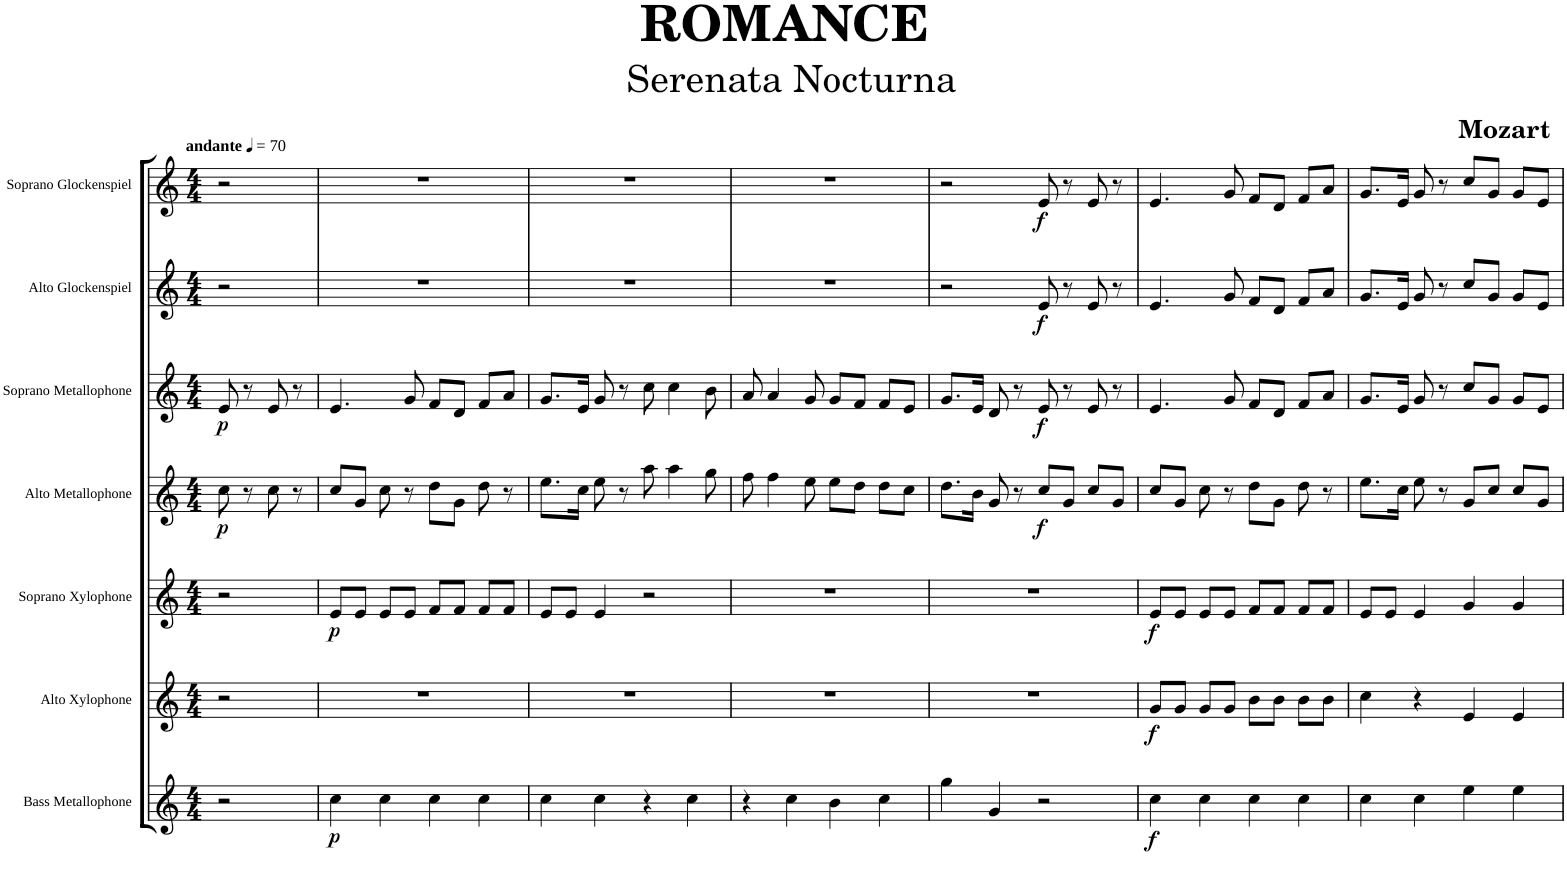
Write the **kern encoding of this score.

**kern	**dynam	**kern	**dynam	**kern	**dynam	**kern	**dynam	**kern	**dynam	**kern	**dynam	**kern	**dynam
*part7	*part7	*part6	*part6	*part5	*part5	*part4	*part4	*part3	*part3	*part2	*part2	*part1	*part1
*staff7	*staff7	*staff6	*staff6	*staff5	*staff5	*staff4	*staff4	*staff3	*staff3	*staff2	*staff2	*staff1	*staff1
*I"Bass Metallophone	*	*I"Alto Xylophone	*	*I"Soprano Xylophone	*	*I"Alto Metallophone	*	*I"Soprano Metallophone	*	*I"Alto Glockenspiel	*	*I"Soprano Glockenspiel	*
*I'BM	*	*I'AX	*	*I'SX	*	*I'AM	*	*I'SM	*	*I'AG	*	*I'SG	*
*clefG2	*	*clefG2	*	*clefG2	*	*clefG2	*	*clefG2	*	*clefG2	*	*clefG2	*
*Trd7c12	*	*	*	*Trd-7c-12	*	*	*	*Trd-7c-12	*	*Trd-7c-12	*	*Trd-14c-24	*
*k[]	*	*k[]	*	*k[]	*	*k[]	*	*k[]	*	*k[]	*	*k[]	*
*M4/4	*	*M4/4	*	*M4/4	*	*M4/4	*	*M4/4	*	*M4/4	*	*M4/4	*
*MM70	*	*MM70	*	*MM70	*	*MM70	*	*MM70	*	*MM70	*	*MM70	*
=	=	=	=	=	=	=	=	=	=	=	=	=	=
!	!	!	!	!	!	!	!	!	!	!	!	!LO:TX:a:B:t=andante	!
!	!	!	!	!	!	!	!LO:DY:b	!	!LO:DY:b	!	!	!	!
2r	.	2r	.	2r	.	8cc\	p	8e/	p	2r	.	2r	.
.	.	.	.	.	.	8r	.	8r	.	.	.	.	.
.	.	.	.	.	.	8cc\	.	8e/	.	.	.	.	.
.	.	.	.	.	.	8r	.	8r	.	.	.	.	.
=1	=1	=1	=1	=1	=1	=1	=1	=1	=1	=1	=1	=1	=1
!	!LO:DY:b	!	!	!	!LO:DY:b	!	!	!	!	!	!	!	!
4cc\	p	1r	.	8e/L	p	8cc/L	.	4.e/	.	1r	.	1r	.
.	.	.	.	8e/J	.	8g/J	.	.	.	.	.	.	.
4cc\	.	.	.	8e/L	.	8cc\	.	.	.	.	.	.	.
.	.	.	.	8e/J	.	8r	.	8g/	.	.	.	.	.
4cc\	.	.	.	8f/L	.	8dd\L	.	8f/L	.	.	.	.	.
.	.	.	.	8f/J	.	8g\J	.	8d/J	.	.	.	.	.
4cc\	.	.	.	8f/L	.	8dd\	.	8f/L	.	.	.	.	.
.	.	.	.	8f/J	.	8r	.	8a/J	.	.	.	.	.
=2	=2	=2	=2	=2	=2	=2	=2	=2	=2	=2	=2	=2	=2
4cc\	.	1r	.	8e/L	.	8.ee\L	.	8.g/L	.	1r	.	1r	.
.	.	.	.	8e/J	.	.	.	.	.	.	.	.	.
.	.	.	.	.	.	16cc\Jk	.	16e/Jk	.	.	.	.	.
4cc\	.	.	.	4e/	.	8ee\	.	8g/	.	.	.	.	.
.	.	.	.	.	.	8r	.	8r	.	.	.	.	.
4r	.	.	.	2r	.	8aa\	.	8cc\	.	.	.	.	.
.	.	.	.	.	.	4aa\	.	4cc\	.	.	.	.	.
4cc\	.	.	.	.	.	.	.	.	.	.	.	.	.
.	.	.	.	.	.	8gg\	.	8b\	.	.	.	.	.
=3	=3	=3	=3	=3	=3	=3	=3	=3	=3	=3	=3	=3	=3
4r	.	1r	.	1r	.	8ff\	.	8a/	.	1r	.	1r	.
.	.	.	.	.	.	4ff\	.	4a/	.	.	.	.	.
4cc\	.	.	.	.	.	.	.	.	.	.	.	.	.
.	.	.	.	.	.	8ee\	.	8g/	.	.	.	.	.
4b\	.	.	.	.	.	8ee\L	.	8g/L	.	.	.	.	.
.	.	.	.	.	.	8dd\J	.	8f/J	.	.	.	.	.
4cc\	.	.	.	.	.	8dd\L	.	8f/L	.	.	.	.	.
.	.	.	.	.	.	8cc\J	.	8e/J	.	.	.	.	.
=4	=4	=4	=4	=4	=4	=4	=4	=4	=4	=4	=4	=4	=4
4gg\	.	1r	.	1r	.	8.dd\L	.	8.g/L	.	2r	.	2r	.
.	.	.	.	.	.	16b\Jk	.	16e/Jk	.	.	.	.	.
4g/	.	.	.	.	.	8g/	.	8d/	.	.	.	.	.
.	.	.	.	.	.	8r	.	8r	.	.	.	.	.
!	!	!	!	!	!	!	!LO:DY:b	!	!LO:DY:b	!	!LO:DY:b	!	!LO:DY:b
2r	.	.	.	.	.	8cc/L	f	8e/	f	8e/	f	8e/	f
.	.	.	.	.	.	8g/J	.	8r	.	8r	.	8r	.
.	.	.	.	.	.	8cc/L	.	8e/	.	8e/	.	8e/	.
.	.	.	.	.	.	8g/J	.	8r	.	8r	.	8r	.
=5	=5	=5	=5	=5	=5	=5	=5	=5	=5	=5	=5	=5	=5
!	!LO:DY:b	!	!LO:DY:b	!	!LO:DY:b	!	!	!	!	!	!	!	!
4cc\	f	8g/L	f	8e/L	f	8cc/L	.	4.e/	.	4.e/	.	4.e/	.
.	.	8g/J	.	8e/J	.	8g/J	.	.	.	.	.	.	.
4cc\	.	8g/L	.	8e/L	.	8cc\	.	.	.	.	.	.	.
.	.	8g/J	.	8e/J	.	8r	.	8g/	.	8g/	.	8g/	.
4cc\	.	8b\L	.	8f/L	.	8dd\L	.	8f/L	.	8f/L	.	8f/L	.
.	.	8b\J	.	8f/J	.	8g\J	.	8d/J	.	8d/J	.	8d/J	.
4cc\	.	8b\L	.	8f/L	.	8dd\	.	8f/L	.	8f/L	.	8f/L	.
.	.	8b\J	.	8f/J	.	8r	.	8a/J	.	8a/J	.	8a/J	.
=6	=6	=6	=6	=6	=6	=6	=6	=6	=6	=6	=6	=6	=6
4cc\	.	4cc\	.	8e/L	.	8.ee\L	.	8.g/L	.	8.g/L	.	8.g/L	.
.	.	.	.	8e/J	.	.	.	.	.	.	.	.	.
.	.	.	.	.	.	16cc\Jk	.	16e/Jk	.	16e/Jk	.	16e/Jk	.
4cc\	.	4r	.	4e/	.	8ee\	.	8g/	.	8g/	.	8g/	.
.	.	.	.	.	.	8r	.	8r	.	8r	.	8r	.
4ee\	.	4e/	.	4g/	.	8g/L	.	8cc/L	.	8cc/L	.	8cc/L	.
.	.	.	.	.	.	8cc/J	.	8g/J	.	8g/J	.	8g/J	.
4ee\	.	4e/	.	4g/	.	8cc/L	.	8g/L	.	8g/L	.	8g/L	.
.	.	.	.	.	.	8g/J	.	8e/J	.	8e/J	.	8e/J	.
=	=	=	=	=	=	=	=	=	=	=	=	=	=
*-	*-	*-	*-	*-	*-	*-	*-	*-	*-	*-	*-	*-	*-
